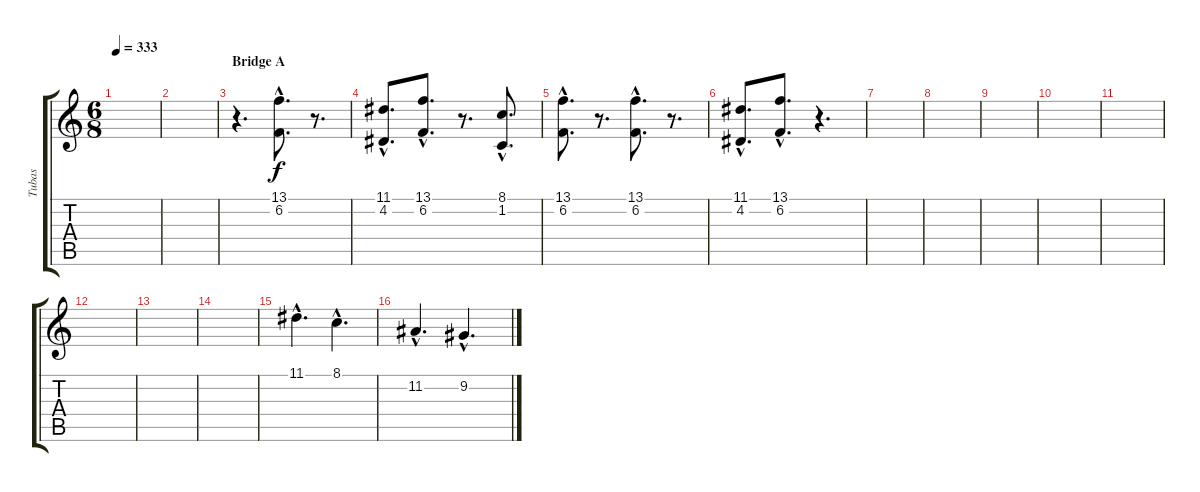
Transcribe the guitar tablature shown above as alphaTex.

\track ("Tubas" "Tubas") {instrument tuba}
\staff {score tabs}
\tuning (E4 B3 G3 D3 A2 E2) {hide}
\ts (6 8)
\tempo 333
\clef g2
\ks c
|
|
\section ("" "Bridge A")
r.4{d} (13.1{hac} 6.2{hac}).8{d} r.8{d} |
(11.1{hac} 4.2{hac}).8{d} (13.1{hac} 6.2{hac}).8{d} r.8{d} (8.1{hac} 1.2{hac}).8{d} |
(13.1{hac} 6.2{hac}).8{d} r.8{d} (13.1{hac} 6.2{hac}).8{d} r.8{d} |
(11.1{hac} 4.2{hac}).8{d} (13.1{hac} 6.2{hac}).8{d} r.4{d} |
|
|
|
|
|
|
|
|
11.1{hac}.4{d} 8.1{hac}.4{d} |
11.2{hac}.4{d} 9.2{hac}.4{d}
